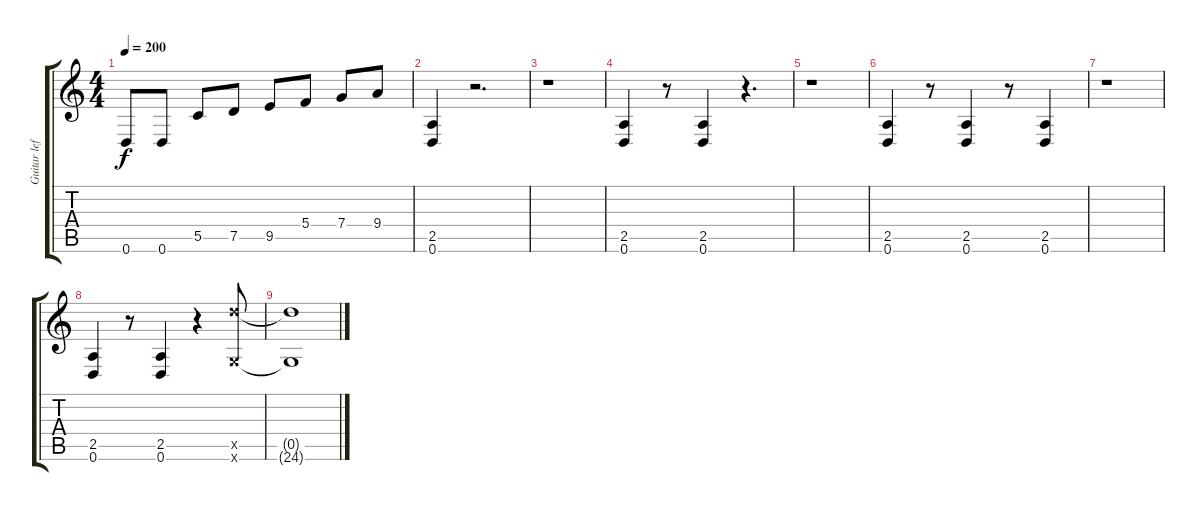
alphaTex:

\track ("Guitar left" "Guitar lef") {instrument distortionguitar}
\staff {score tabs}
\tuning (D4 A3 F3 C3 G2 D2) {hide}
\ts (4 4)
\tempo 200
\clef g2
\ks c
0.6.8{dy f} 0.6.8 5.5.8 7.5.8 9.5.8 5.4.8 7.4.8 9.4.8 |
(2.5 0.6).4 r.2{d} |
r.1 |
(2.5 0.6).4 r.8 (2.5 0.6).4 r.4{d} |
r.1 |
(2.5 0.6).4 r.8 (2.5 0.6).4 r.8 (2.5 0.6).4 |
r.1 |
(2.5 0.6).4 r.8 (2.5 0.6).4 r.4 (0.5{x} 24.6{x}).8 |
(0.5{t} 24.6{t}).1
